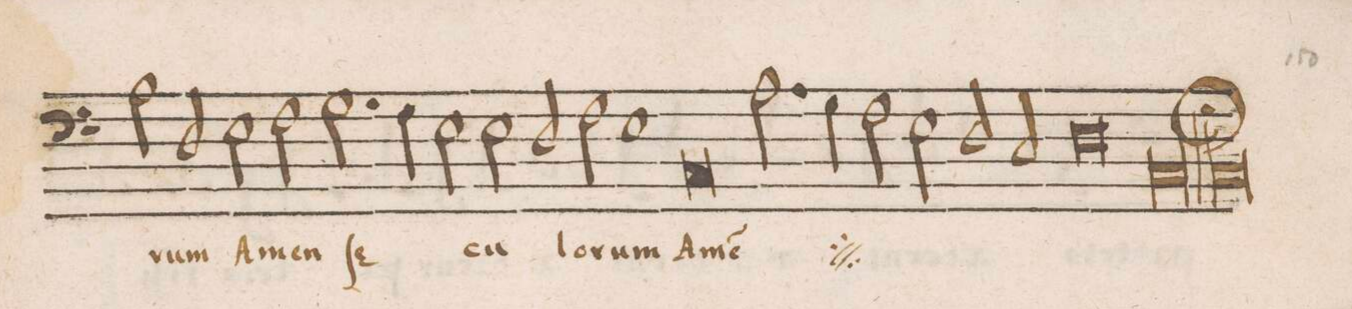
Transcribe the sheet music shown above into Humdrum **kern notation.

**kern	**text
*I"BASSVS	*
*clefF5	*
*k[]	*
*met(C|)	*
*M2/1	*
2A\	.
2D/	-rum
=75-	=75-
2E\	A-
2F\	-men
2.G\	ſ(ae)-
4F\	.
=76-	=76-
2E\	.
2E\	-cu-
2D/	-lo-
2F\	-rum
=77-	=77-
1E	A-
0AA	-me(n)
=78-	=78-
*	*ij
2.A\	ſ(ae)-
4G\	-cu-
=79-	=79-
2F\	-lo-
2E\	-rum
2D/	A-
2C/	.
=80-	=80-
0D	.
=81-	=81-
0AA;	-me(n)
*	*Xoij
=||	=||
*-	*-
